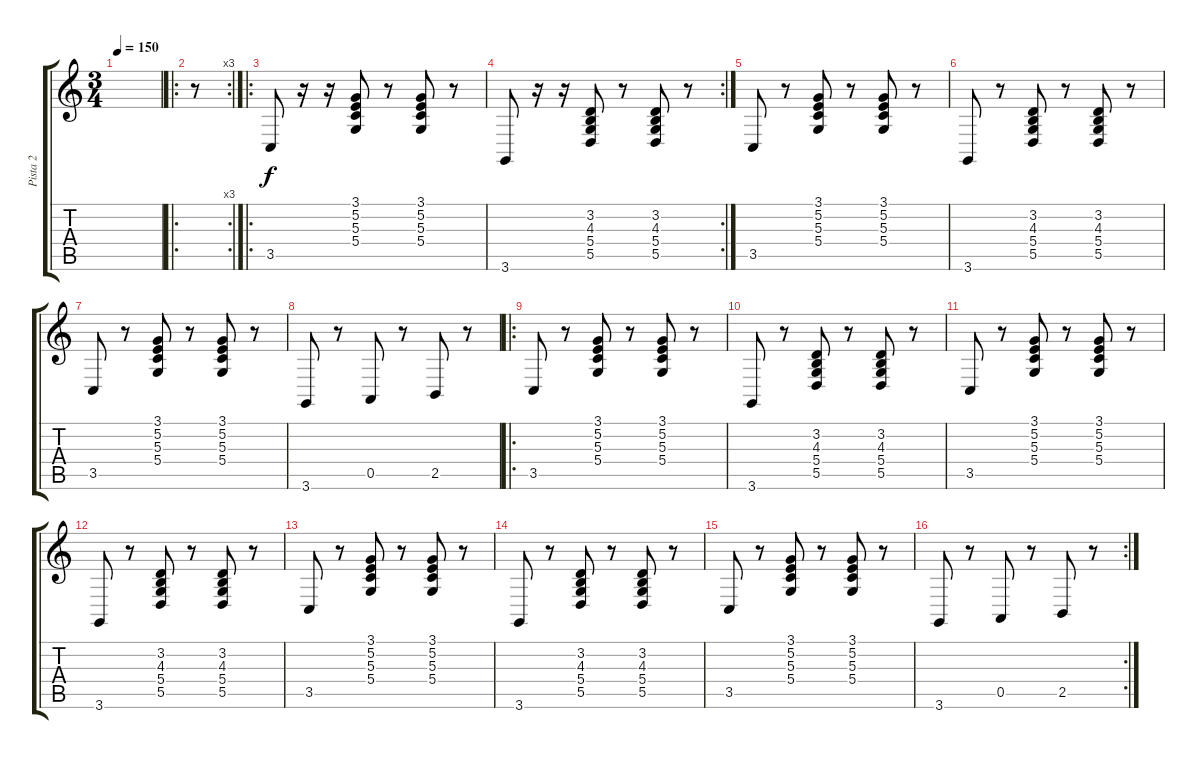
\track ("Pista 2" "Pista 2") {instrument electricpiano2}
\staff {score tabs}
\tuning (E4 B3 G3 D3 A2 E2) {hide}
\ts (3 4)
\tempo 150
\clef g2
\ks c
|
\ro
\rc 3
r.8 |
\ro
3.5.8 r.16 r.16 (3.1 5.2 5.3 5.4).8 r.8 (3.1 5.2 5.3 5.4).8 r.8 |
\rc 2
3.6.8 r.16 r.16 (3.2 4.3 5.4 5.5).8 r.8 (3.2 4.3 5.4 5.5).8 r.8 |
3.5.8 r.8 (3.1 5.2 5.3 5.4).8 r.8 (3.1 5.2 5.3 5.4).8 r.8 |
3.6.8 r.8 (3.2 4.3 5.4 5.5).8 r.8 (3.2 4.3 5.4 5.5).8 r.8 |
3.5.8 r.8 (3.1 5.2 5.3 5.4).8 r.8 (3.1 5.2 5.3 5.4).8 r.8 |
3.6.8 r.8 0.5.8 r.8 2.5.8 r.8 |
\ro
3.5.8 r.8 (3.1 5.2 5.3 5.4).8 r.8 (3.1 5.2 5.3 5.4).8 r.8 |
3.6.8 r.8 (3.2 4.3 5.4 5.5).8 r.8 (3.2 4.3 5.4 5.5).8 r.8 |
3.5.8 r.8 (3.1 5.2 5.3 5.4).8 r.8 (3.1 5.2 5.3 5.4).8 r.8 |
3.6.8 r.8 (3.2 4.3 5.4 5.5).8 r.8 (3.2 4.3 5.4 5.5).8 r.8 |
3.5.8 r.8 (3.1 5.2 5.3 5.4).8 r.8 (3.1 5.2 5.3 5.4).8 r.8 |
3.6.8 r.8 (3.2 4.3 5.4 5.5).8 r.8 (3.2 4.3 5.4 5.5).8 r.8 |
3.5.8 r.8 (3.1 5.2 5.3 5.4).8 r.8 (3.1 5.2 5.3 5.4).8 r.8 |
\rc 2
3.6.8 r.8 0.5.8 r.8 2.5.8 r.8
